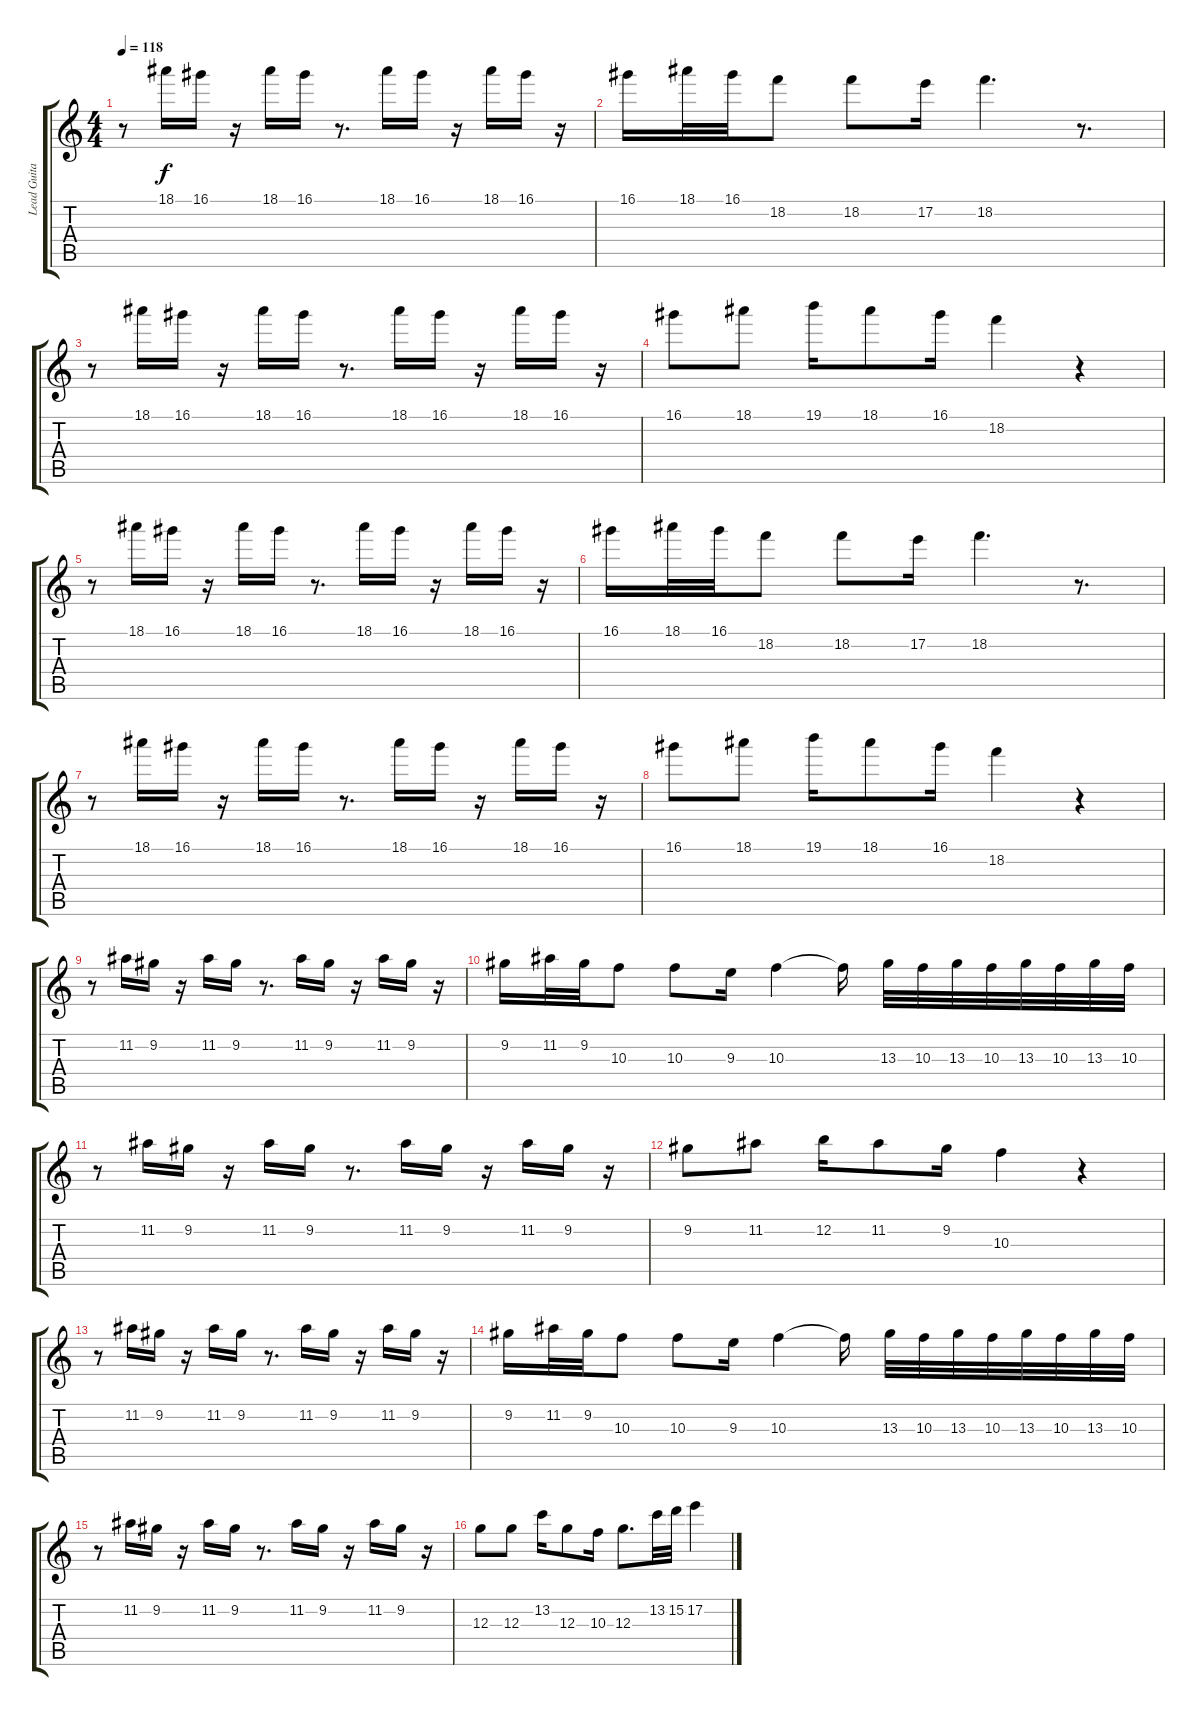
\track ("Lead Guitar 2" "Lead Guita") {instrument distortionguitar}
\staff {score tabs}
\tuning (E4 B3 G3 D3 A2 E2) {hide}
\ts (4 4)
\tempo 118
\clef g2
\ks c
r.8{dy f} 18.1.16 16.1.16 r.16 18.1.16 16.1.16 r.8{d} 18.1.16 16.1.16 r.16 18.1.16 16.1.16 r.16 |
16.1.16 18.1.32 16.1.32 18.2.8 18.2.8 17.2.16 18.2.4{d} r.8{d} |
r.8 18.1.16 16.1.16 r.16 18.1.16 16.1.16 r.8{d} 18.1.16 16.1.16 r.16 18.1.16 16.1.16 r.16 |
16.1.8 18.1.8 19.1.16 18.1.8 16.1.16 18.2.4 r.4 |
r.8 18.1.16 16.1.16 r.16 18.1.16 16.1.16 r.8{d} 18.1.16 16.1.16 r.16 18.1.16 16.1.16 r.16 |
16.1.16 18.1.32 16.1.32 18.2.8 18.2.8 17.2.16 18.2.4{d} r.8{d} |
r.8 18.1.16 16.1.16 r.16 18.1.16 16.1.16 r.8{d} 18.1.16 16.1.16 r.16 18.1.16 16.1.16 r.16 |
16.1.8 18.1.8 19.1.16 18.1.8 16.1.16 18.2.4 r.4 |
r.8 11.2.16 9.2.16 r.16 11.2.16 9.2.16 r.8{d} 11.2.16 9.2.16 r.16 11.2.16 9.2.16 r.16 |
9.2.16 11.2.32 9.2.32 10.3.8 10.3.8 9.3.16 10.3.4 10.3{t}.16 13.3.32 10.3.32 13.3.32 10.3.32 13.3.32 10.3.32 13.3.32 10.3.32 |
r.8 11.2.16 9.2.16 r.16 11.2.16 9.2.16 r.8{d} 11.2.16 9.2.16 r.16 11.2.16 9.2.16 r.16 |
9.2.8 11.2.8 12.2.16 11.2.8 9.2.16 10.3.4 r.4 |
r.8 11.2.16 9.2.16 r.16 11.2.16 9.2.16 r.8{d} 11.2.16 9.2.16 r.16 11.2.16 9.2.16 r.16 |
9.2.16 11.2.32 9.2.32 10.3.8 10.3.8 9.3.16 10.3.4 10.3{t}.16 13.3.32 10.3.32 13.3.32 10.3.32 13.3.32 10.3.32 13.3.32 10.3.32 |
r.8 11.2.16 9.2.16 r.16 11.2.16 9.2.16 r.8{d} 11.2.16 9.2.16 r.16 11.2.16 9.2.16 r.16 |
12.3.8 12.3.8 13.2.16 12.3.8 10.3.16 12.3.8{d} 13.2.32 15.2.32 17.2.4
